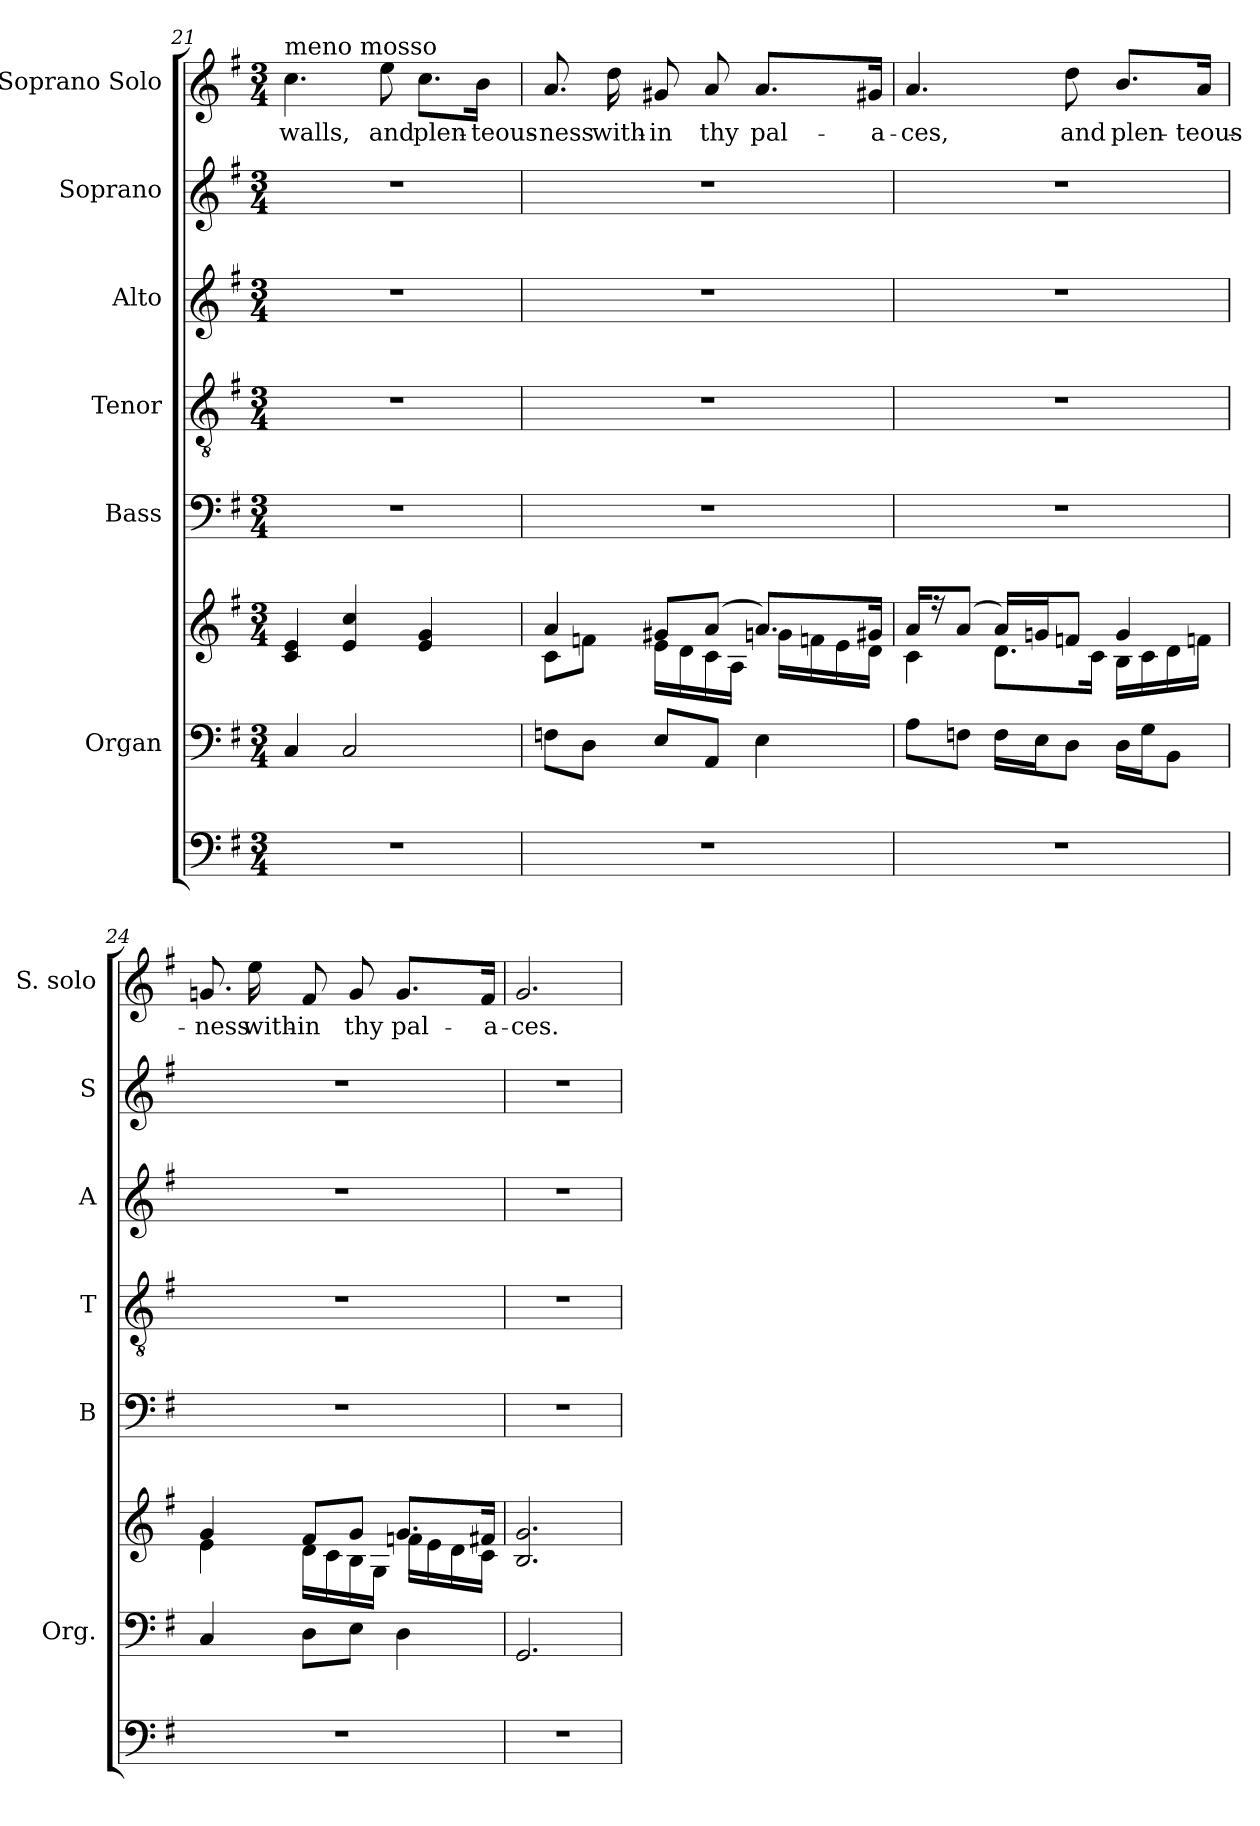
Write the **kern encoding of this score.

**kern	**kern	**kern	**kern	**kern	**kern	**kern	**kern	**text
*part7	*part6	*part6	*part5	*part4	*part3	*part2	*part1	*part1
*staff8	*staff7	*staff6	*staff5	*staff4	*staff3	*staff2	*staff1	*staff1
*	*I"Organ	*	*I"Bass	*I"Tenor	*I"Alto	*I"Soprano	*I"Soprano Solo	*
*	*I'Org.	*	*I'B	*I'T	*I'A	*I'S	*I'S. solo	*
*clefF4	*clefF4	*clefG2	*clefF4	*clefGv2	*clefG2	*clefG2	*clefG2	*
*k[f#]	*k[f#]	*k[f#]	*k[f#]	*k[f#]	*k[f#]	*k[f#]	*k[f#]	*
*G:	*G:	*G:	*G:	*G:	*G:	*G:	*G:	*
*M3/4	*M3/4	*M3/4	*M3/4	*M3/4	*M3/4	*M3/4	*M3/4	*
=21	=21	=21	=21	=21	=21	=21	=21	=21
!	!	!	!	!	!	!	!LO:TX:a:t=meno mosso	!
2.r	4C/	4c/ 4e/	2.r	2.r	2.r	2.r	4.cc\	walls,
.	2C/	4e/ 4cc/	.	.	.	.	.	.
.	.	.	.	.	.	.	8ee\	and
.	.	4e/ 4g/	.	.	.	.	8.cc\L	plen-
.	.	.	.	.	.	.	16b\Jk	-teous-
!!LO:LB:g=z
=22	=22	=22	=22	=22	=22	=22	=22	=22
*	*	*^	*	*	*	*	*	*
2.r	8Fn\L	4a/	8c\L	2.r	2.r	2.r	2.r	8.a/	-ness
.	8D\J	.	8fn\J	.	.	.	.	.	.
.	.	.	.	.	.	.	.	16dd\	with-
.	8E/L	8g#X/L	16e\LL	.	.	.	.	8g#X/	-in
.	.	.	16d\	.	.	.	.	.	.
.	8AA/J	(8a/J	16c\	.	.	.	.	8a/	thy
.	.	.	16A\JJ	.	.	.	.	.	.
.	4E\	8.a/L)	16gn\LL	.	.	.	.	8.a/L	pal-
.	.	.	16fn\	.	.	.	.	.	.
.	.	.	16e\	.	.	.	.	.	.
.	.	16g#X/Jk	16d\JJ	.	.	.	.	16g#X/Jk	-a-
=23	=23	=23	=23	=23	=23	=23	=23	=23	=23
2.r	8A\L	16a/KL	4c\	2.r	2.r	2.r	2.r	4.a/	-ces,
.	.	16r	.	.	.	.	.	.	.
.	8Fn\J	(8a/J	.	.	.	.	.	.	.
.	16F\LL	16a/LL)	8.d\L	.	.	.	.	.	.
.	16E\J	16gn/J	.	.	.	.	.	.	.
.	8D\J	8fn/J	.	.	.	.	.	8dd\	and
.	.	.	16c\Jk	.	.	.	.	.	.
.	16D\LL	4g/	16B\LL	.	.	.	.	8.b/L	plen-
.	16G\J	.	16c\	.	.	.	.	.	.
.	8BB\J	.	16d\	.	.	.	.	.	.
.	.	.	16fn\JJ	.	.	.	.	16a/Jk	-teous-
=24	=24	=24	=24	=24	=24	=24	=24	=24	=24
2.r	4C/	4g/	4e\	2.r	2.r	2.r	2.r	8.gn/	-ness
.	.	.	.	.	.	.	.	16ee\	with-
.	8D\L	8f#/L	16d\LL	.	.	.	.	8f#/	-in
.	.	.	16c\	.	.	.	.	.	.
.	8E\J	8g/J	16B\	.	.	.	.	8g/	thy
.	.	.	16G\JJ	.	.	.	.	.	.
.	4D\	8.g/L	16fn\LL	.	.	.	.	8.g/L	pal-
.	.	.	16e\	.	.	.	.	.	.
.	.	.	16d\	.	.	.	.	.	.
.	.	16f#X/Jk	16c\JJ	.	.	.	.	16f#/Jk	-a-
*	*	*v	*v	*	*	*	*	*	*
=25	=25	=25	=25	=25	=25	=25	=25	=25
2.r	2.GG/	2.B/ 2.g/	2.r	2.r	2.r	2.r	2.g/	-ces.
=	=	=	=	=	=	=	=	=
*-	*-	*-	*-	*-	*-	*-	*-	*-
